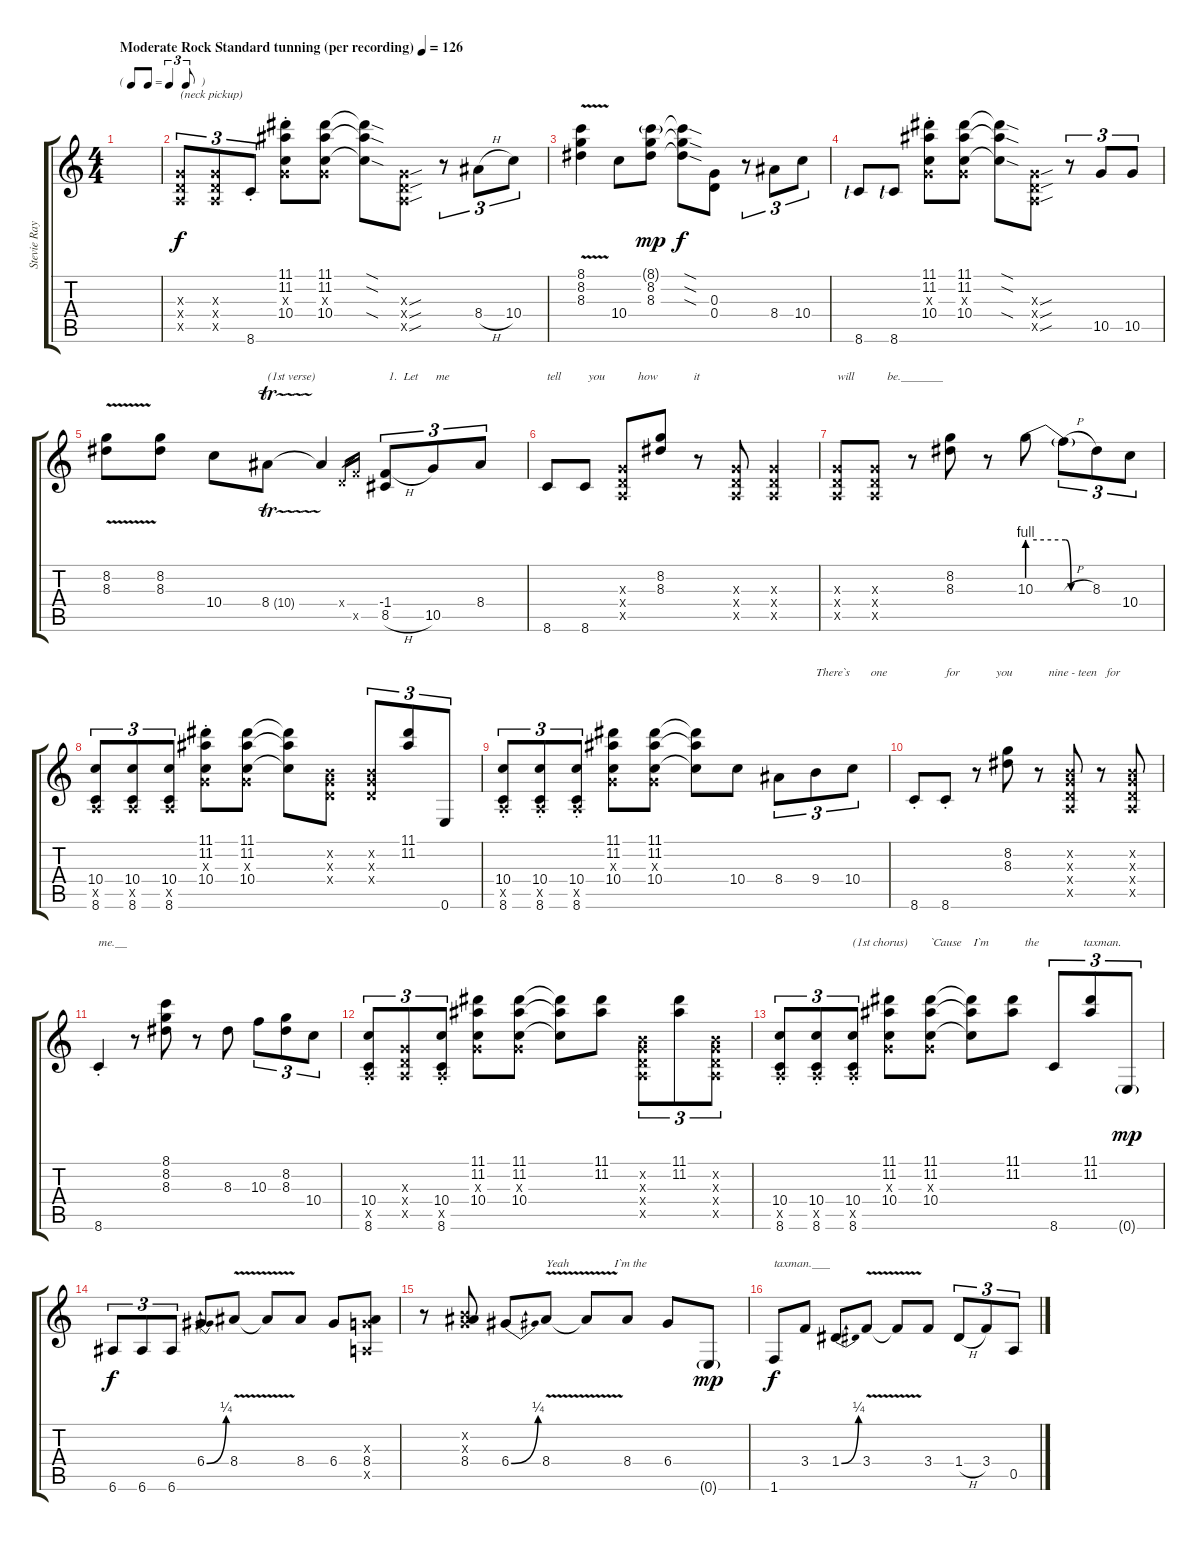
\track ("Stevie Ray Vaughan" "Stevie Ray") {instrument distortionguitar}
\staff {score tabs}
\tuning (E4 B3 G3 D3 A2 E2) {hide}
\ts (4 4)
\tf triplet8th
\tempo (126 "Moderate Rock Standard tunning (per recording)")
\clef g2
\ks c
|
(0.3{x} 0.4{x} 0.5{x}).8{tu (3 2) txt "(neck pickup)"} (0.3{x} 0.4{x} 0.5{x}).8{tu (3 2)} 8.6{st}.8{tu (3 2)} (11.1{st} 11.2{st} 0.3{x} 10.4{st}).8 (11.1 11.2 0.3{x} 10.4).8 (11.1{sod t} 11.2{sod t} 10.4{sod t}).8 (0.3{sou x} 0.4{sou x} 0.5{sou x}).8 r.8{tu (3 2)} 8.4{h}.8{tu (3 2)} 10.4.8{tu (3 2)} |
(8.1{v} 8.2{v} 8.3).4 10.4.8 (8.1{g} 8.2 8.3).8{dy mp} (8.1{sod t} 8.2{sod t} 8.3{sod t}).8{dy f} (0.3 0.4).8 r.8{tu (3 2)} 8.4.8{tu (3 2)} 10.4.8{tu (3 2)} |
8.6{lf 1}.8 8.6{lf 1}.8 (11.1{st} 11.2{st} 0.3{x} 10.4{st}).8 (11.1 11.2 0.3{x} 10.4).8 (11.1{sod t} 11.2{sod t} 10.4{sod t}).8 (0.3{sou x} 0.4{sou x} 0.5{sou x}).8 r.8{tu (3 2)} 10.5.8{tu (3 2)} 10.5.8{tu (3 2)} |
(8.2{v} 8.3{v}).8 (8.2 8.3).8 10.4.8 8.4{tr (10 32)}.8{txt "(1st verse)"} 8.4{t}.4 0.4{x}.16{gr} 8.5{x}.16{gr} (-1.4 8.5{h}).8{tu (3 2) txt " 1.  Let      me"} 10.5.8{tu (3 2)} 8.4.8{tu (3 2)} |
8.6.8{txt "tell         you           how            it"} 8.6.8 (0.3{x} 0.4{x} 0.5{x}).8 (8.2 8.3).8 r.8 (0.3{x} 0.4{x} 0.5{x}).8 (0.3{x} 0.4{x} 0.5{x}).4 |
(0.3{x} 0.4{x} 0.5{x}).8{txt "will           be._______"} (0.3{x} 0.4{x} 0.5{x}).8 r.8 (8.2 8.3).8 r.8 10.3{be (custom 0 4 35 4 40 0 60 0)}.8 10.3{h t}.8{tu (3 2)} 8.3.8{tu (3 2)} 10.4.8{tu (3 2)} |
(10.4 0.5{x} 8.6).8{tu (3 2)} (10.4 0.5{x} 8.6).8{tu (3 2)} (10.4 0.5{x} 8.6).8{tu (3 2)} (11.1{st} 11.2{st} 0.3{x} 10.4{st}).8 (11.1 11.2 0.3{x} 10.4).8 (11.1{t} 11.2{t} 10.4{t}).8 (0.2{x} 0.3{x} 0.4{x}).8 (0.2{x} 0.3{x} 0.4{x}).8{tu (3 2)} (11.1 11.2).8{tu (3 2)} 0.6.8{tu (3 2)} |
(10.4 0.5{x} 8.6{st}).8{tu (3 2)} (10.4 0.5{x} 8.6{st}).8{tu (3 2)} (10.4 0.5{x} 8.6{st}).8{tu (3 2)} (11.1 11.2 0.3{x} 10.4).8 (11.1 11.2 0.3{x} 10.4).8 (11.1{t} 11.2{t} 10.4{t}).8 10.4.8 8.4.8{tu (3 2)} 9.4.8{tu (3 2) txt "There`s       one"} 10.4.8{tu (3 2)} |
8.6{st}.8 8.6{st}.8{txt "for            you            nine - teen   for"} r.8 (8.2 8.3).8 r.8 (0.2{x} 0.3{x} 0.4{x} 0.5{x}).8{txt " "} r.8 (0.2{x} 0.3{x} 0.4{x} 0.5{x}).8 |
8.6{st}.4{txt "me.__"} r.8 (8.1 8.2 8.3).8 r.8 8.3.8 10.3.8{tu (3 2)} (8.2 8.3).8{tu (3 2)} 10.4.8{tu (3 2)} |
(10.4 0.5{x} 8.6{st}).8{tu (3 2)} (0.3{x} 0.4{x} 0.5{x}).8{tu (3 2)} (10.4 0.5{x} 8.6{st}).8{tu (3 2)} (11.1 11.2 0.3{x} 10.4).8 (11.1 11.2 0.3{x} 10.4).8 (11.1{t} 11.2{t} 10.4{t}).8 (11.1 11.2).8 (0.2{x} 0.3{x} 0.4{x} 0.5{x}).8{tu (3 2)} (11.1 11.2).8{tu (3 2)} (0.2{x} 0.3{x} 0.4{x} 0.5{x}).8{tu (3 2)} |
(10.4 0.5{x} 8.6{st}).8{tu (3 2)} (10.4 0.5{x} 8.6{st}).8{tu (3 2)} (10.4 0.5{x} 8.6{st}).8{tu (3 2) txt "(1st chorus)"} (11.1 11.2 0.3{x} 10.4).8 (11.1 11.2 0.3{x} 10.4).8{txt "`Cause    I`m            the               taxman."} (11.1{t} 11.2{t} 10.4{t}).8 (11.1 11.2).8 8.6.8{tu (3 2)} (11.1 11.2).8{tu (3 2)} 0.6{g}.8{tu (3 2) dy mp} |
6.6.8{tu (3 2) dy f} 6.6.8{tu (3 2)} 6.6.8{tu (3 2)} 6.4{be (bend 0 0 60 1)}.8 8.4{v}.8 8.4{t}.8 8.4.8 6.4.8 (0.3{x} 8.4 0.5{x}).8 |
r.8 (0.2{x} 0.3{x} 8.4).8 6.4{be (bend 0 0 60 1)}.8 8.4{v}.8{txt "Yeah               I`m the"} 8.4{t}.8 8.4.8 6.4.8 0.6{g}.8{dy mp} |
1.6.8{txt "taxman.___" dy f} 3.4.8 1.4{be (bend 0 0 60 1)}.8 3.4{v}.8 3.4{t}.8 3.4.8 1.4{h}.8{tu (3 2)} 3.4.8{tu (3 2)} 0.5.8{tu (3 2)}
